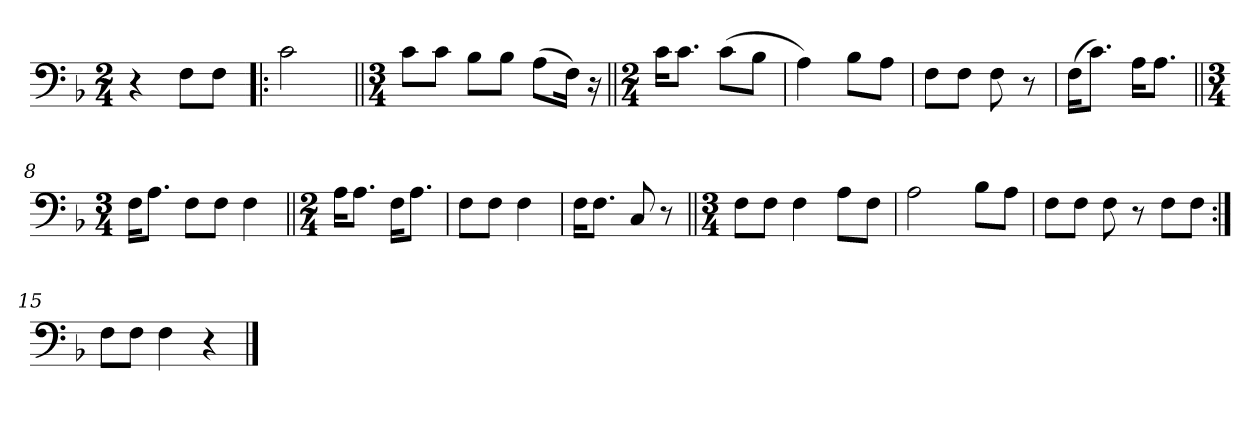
**kern
*part1
*staff1
*clefF4
*k[b-]
*M2/4
=1
4r
8F\L
8F\J
=2!|:
2c\
=3||
*M3/4
8c\L
8c\J
8B-\L
8B-\J
(8A\L
16F\Jk)
16r
=4||
*M2/4
16c\KL
8.c\J
(8c\L
8B-\J
=5
4A\)
8B-\L
8A\J
=6
8F\L
8F\J
8F\
8r
=7
(16F\KL
8.c\J)
16A\KL
8.A\J
=8||
*M3/4
16F\KL
8.A\J
8F\L
8F\J
4F\
=9||
*M2/4
16A\KL
8.A\J
16F\KL
8.A\J
=10
8F\L
8F\J
4F\
=11
16F\KL
8.F\J
8C/
8r
=12||
*M3/4
8F\L
8F\J
4F\
8A\L
8F\J
=13
2A\
8B-\L
8A\J
=14
8F\L
8F\J
8F\
8r
8F\L
8F\J
=15:|!
8F\L
8F\J
4F\
4r
==
*-
